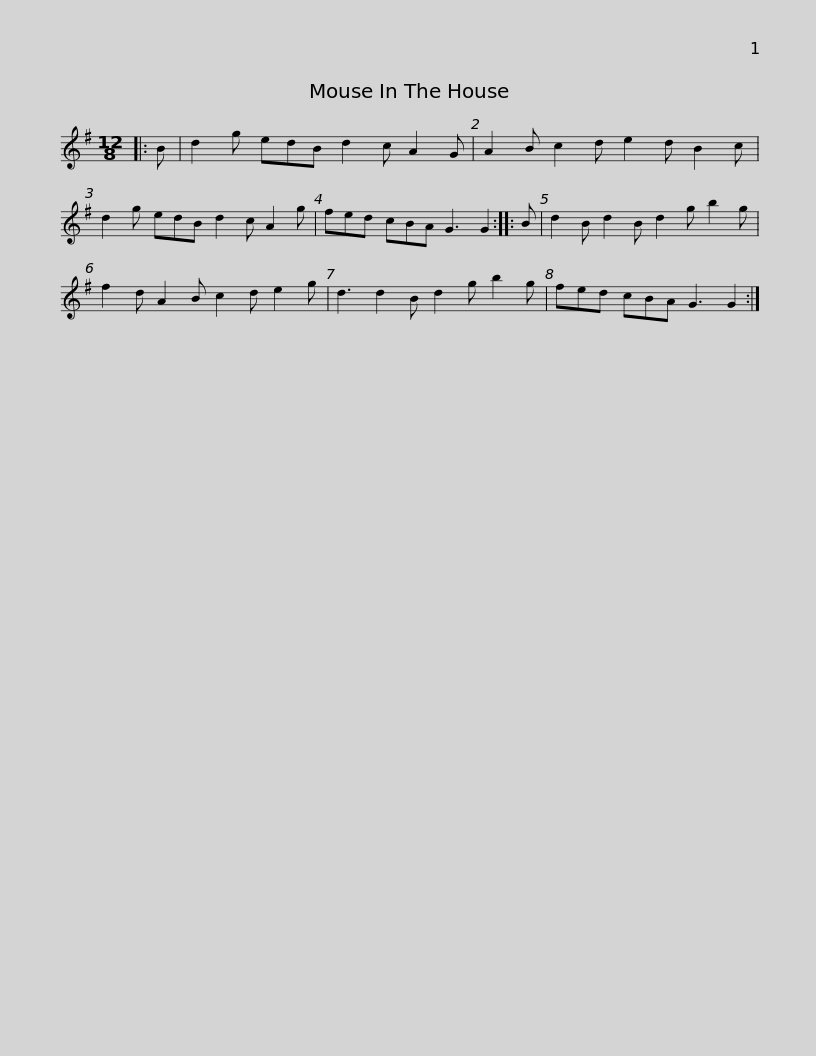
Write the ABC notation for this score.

X:1
L:1/8
M:12/8
I:linebreak $
K:G
V:1 treble
V:1
|: B | d2 g edB d2 c A2 G | A2 B c2 d e2 d B2 c | d2 g edB d2 c A2 g | fed cBA G3 G2 :: %5
 B |$ d2 B d2 B d2 g b2 g | f2 d A2 B c2 d e2 g | d3 d2 B d2 g b2 g | fed cBA G3 G2 :| %10
